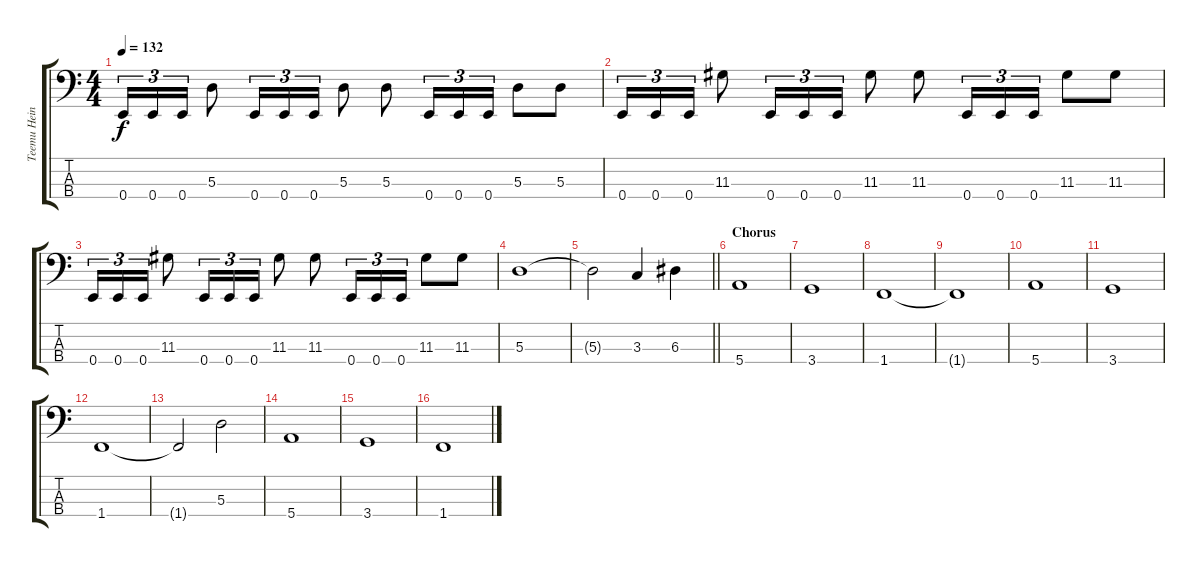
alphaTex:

\track ("Teemu Heinola (bass)" "Teemu Hein") {instrument electricbasspick}
\staff {score tabs}
\tuning (G2 D2 A1 E1) {hide}
\ts (4 4)
\tempo 132
\clef f4
\ks c
0.4.16{tu (3 2) dy f} 0.4.16{tu (3 2)} 0.4.16{tu (3 2)} 5.3.8 0.4.16{tu (3 2)} 0.4.16{tu (3 2)} 0.4.16{tu (3 2)} 5.3.8 5.3.8 0.4.16{tu (3 2)} 0.4.16{tu (3 2)} 0.4.16{tu (3 2)} 5.3.8 5.3.8 |
0.4.16{tu (3 2)} 0.4.16{tu (3 2)} 0.4.16{tu (3 2)} 11.3.8 0.4.16{tu (3 2)} 0.4.16{tu (3 2)} 0.4.16{tu (3 2)} 11.3.8 11.3.8 0.4.16{tu (3 2)} 0.4.16{tu (3 2)} 0.4.16{tu (3 2)} 11.3.8 11.3.8 |
0.4.16{tu (3 2)} 0.4.16{tu (3 2)} 0.4.16{tu (3 2)} 11.3.8 0.4.16{tu (3 2)} 0.4.16{tu (3 2)} 0.4.16{tu (3 2)} 11.3.8 11.3.8 0.4.16{tu (3 2)} 0.4.16{tu (3 2)} 0.4.16{tu (3 2)} 11.3.8 11.3.8 |
5.3.1 |
\barLineRight lightlight
5.3{t}.2 3.3.4 6.3.4 |
\section ("" "Chorus")
5.4.1 |
3.4.1 |
1.4.1 |
1.4{t}.1 |
5.4.1 |
3.4.1 |
1.4.1 |
1.4{t}.2 5.3.2 |
5.4.1 |
3.4.1 |
1.4.1
